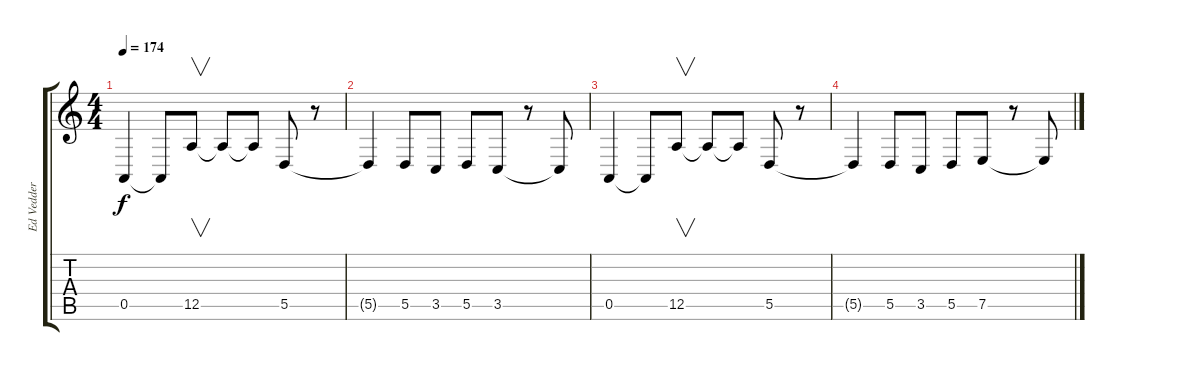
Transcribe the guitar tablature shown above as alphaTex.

\track ("Ed Vedder" "Ed Vedder") {instrument shanai}
\staff {score tabs}
\tuning (E4 B3 G3 D3 A2 E2) {hide}
\ts (4 4)
\tempo 174
\clef g2
\ks c
0.5.4{dy f} 0.5{t}.8 12.5.8{v} 12.5{t}.8 12.5{t}.8 5.5.8 r.8 |
5.5{t}.4 5.5.8 3.5.8 5.5.8 3.5.8 r.8 3.5{t}.8 |
0.5.4 0.5{t}.8 12.5.8{v} 12.5{t}.8 12.5{t}.8 5.5.8 r.8 |
5.5{t}.4 5.5.8 3.5.8 5.5.8 7.5.8 r.8 7.5{t}.8
